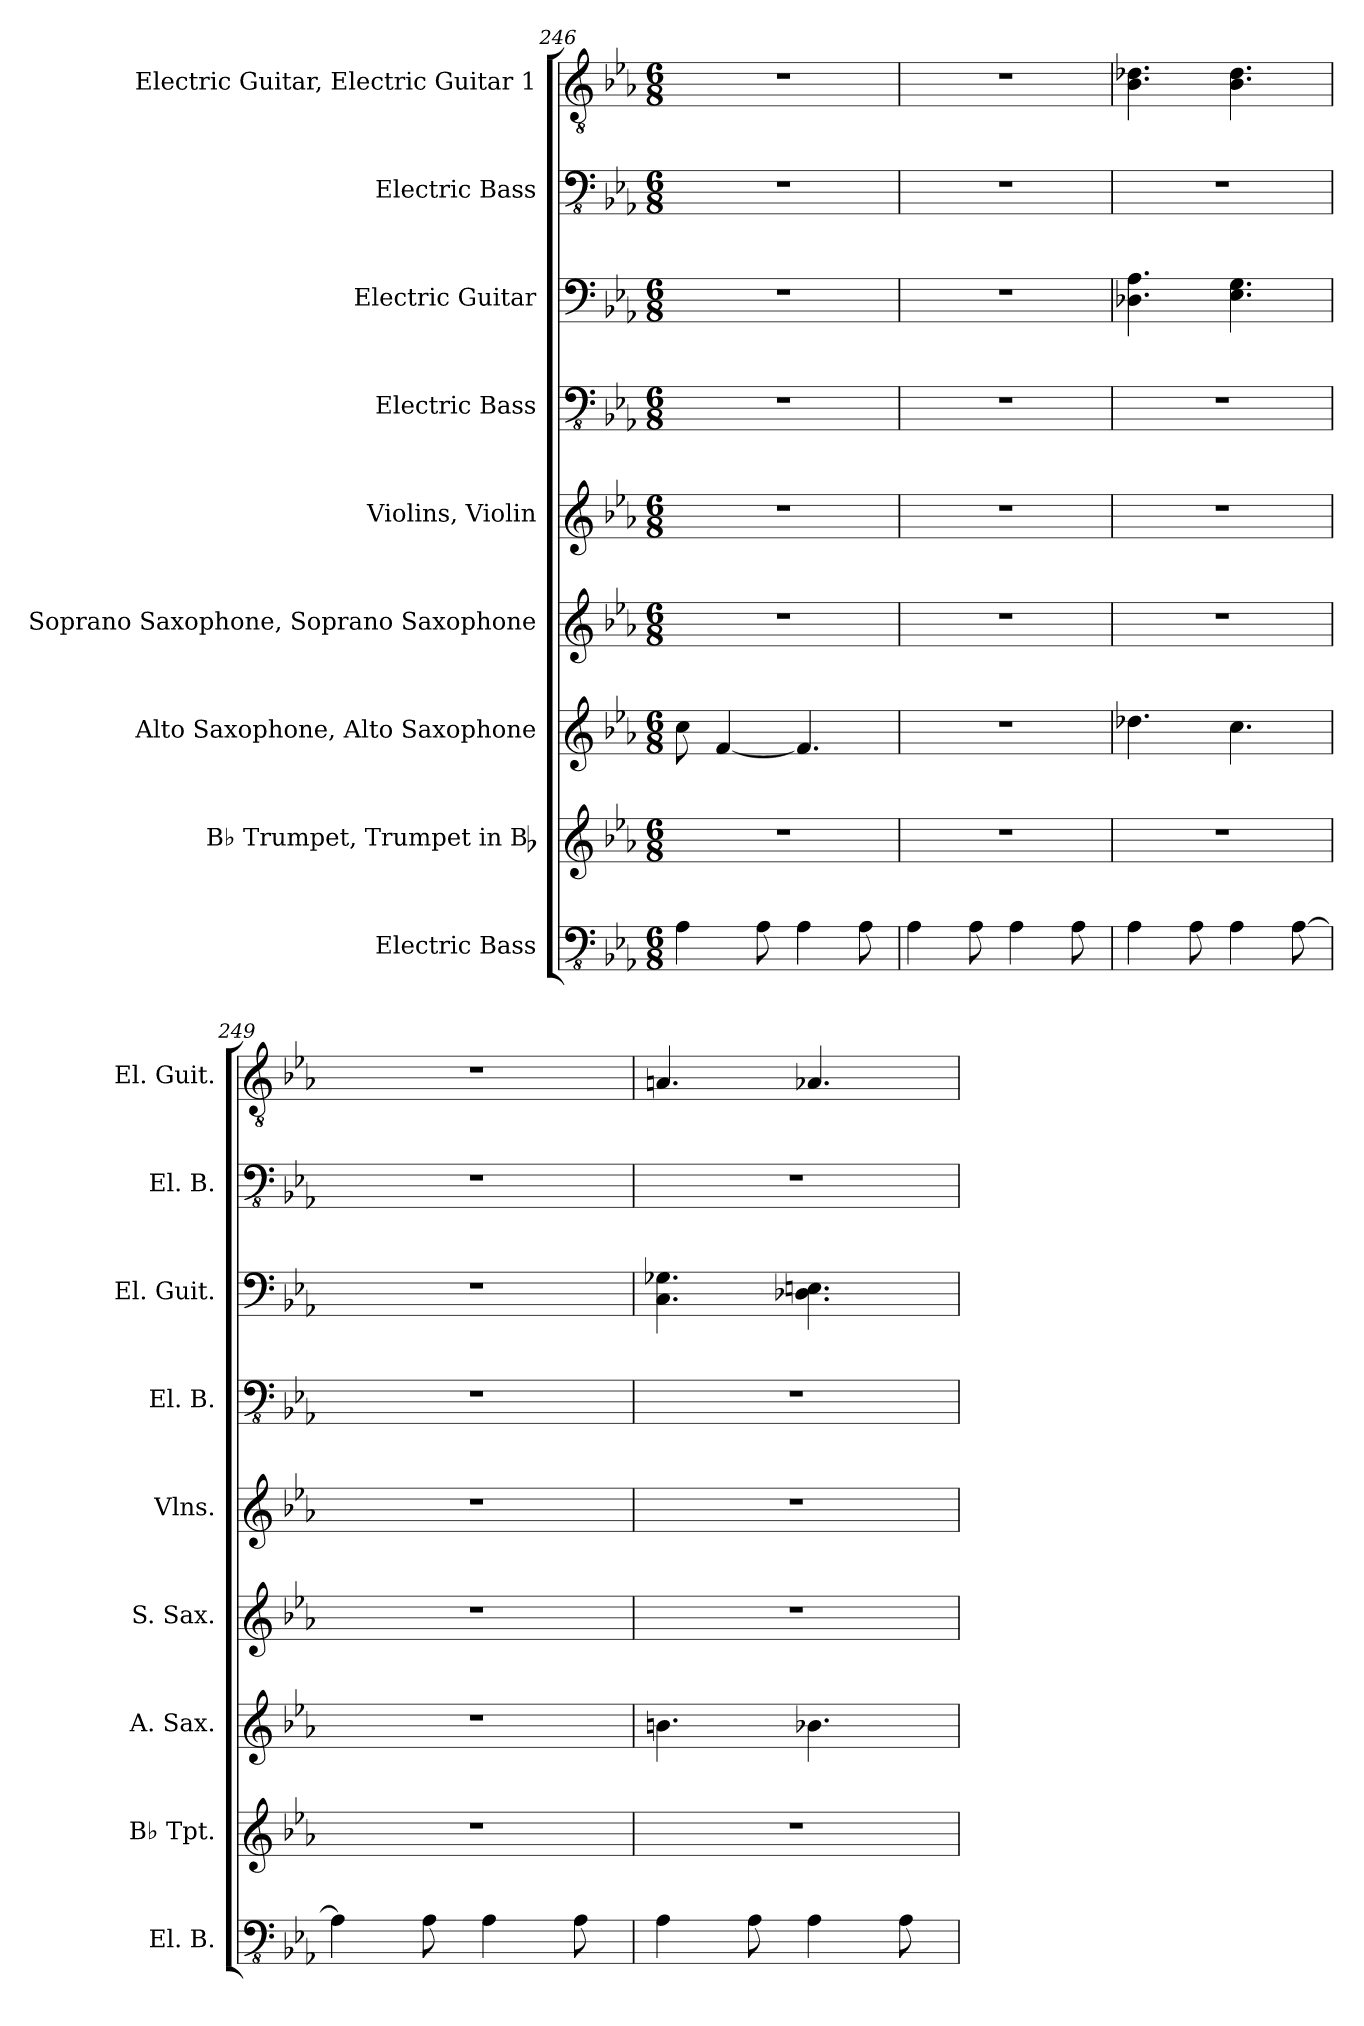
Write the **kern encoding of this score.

**kern	**kern	**kern	**kern	**kern	**kern	**kern	**kern	**kern
*part9	*part8	*part7	*part6	*part5	*part4	*part3	*part2	*part1
*staff9	*staff8	*staff7	*staff6	*staff5	*staff4	*staff3	*staff2	*staff1
*I"Electric Bass	*I"B♭ Trumpet, Trumpet in Bb	*I"Alto Saxophone, Alto Saxophone	*I"Soprano Saxophone, Soprano Saxophone	*I"Violins, Violin	*I"Electric Bass	*I"Electric Guitar	*I"Electric Bass	*I"Electric Guitar, Electric Guitar 1
*I'El. B.	*I'B♭ Tpt.	*I'A. Sax.	*I'S. Sax.	*I'Vlns.	*I'El. B.	*I'El. Guit.	*I'El. B.	*I'El. Guit.
*clefFv4	*clefG2	*clefG2	*clefG2	*clefG2	*clefFv4	*clefF4	*clefFv4	*clefGv2
*	*ITrd1c2	*ITrd5c9	*ITrd1c2	*	*	*	*	*
*k[b-e-a-]	*k[b-e-a-d-g-]	*k[b-e-a-d-g-c-]	*k[b-e-a-d-g-]	*k[b-e-a-]	*k[b-e-a-]	*k[b-e-a-]	*k[b-e-a-]	*k[b-e-a-]
*M6/8	*M6/8	*M6/8	*M6/8	*M6/8	*M6/8	*M6/8	*M6/8	*M6/8
=246	=246	=246	=246	=246	=246	=246	=246	=246
4AA-\	2.r	8e-\	2.r	2.r	2.r	2.r	2.r	2.r
.	.	[4A-/	.	.	.	.	.	.
8AA-\	.	.	.	.	.	.	.	.
4AA-\	.	4.A-/]	.	.	.	.	.	.
8AA-\	.	.	.	.	.	.	.	.
=247	=247	=247	=247	=247	=247	=247	=247	=247
4AA-\	2.r	2.r	2.r	2.r	2.r	2.r	2.r	2.r
8AA-\	.	.	.	.	.	.	.	.
4AA-\	.	.	.	.	.	.	.	.
8AA-\	.	.	.	.	.	.	.	.
=248	=248	=248	=248	=248	=248	=248	=248	=248
4AA-\	2.r	4.f-X\	2.r	2.r	2.r	4.D-X\ 4.A-\	2.r	4.B-\ 4.d-X\
8AA-\	.	.	.	.	.	.	.	.
4AA-\	.	4.e-\	.	.	.	4.E-\ 4.G\	.	4.B-\ 4.d-\
[8AA-\	.	.	.	.	.	.	.	.
=249	=249	=249	=249	=249	=249	=249	=249	=249
4AA-\]	2.r	2.r	2.r	2.r	2.r	2.r	2.r	2.r
8AA-\	.	.	.	.	.	.	.	.
4AA-\	.	.	.	.	.	.	.	.
8AA-\	.	.	.	.	.	.	.	.
=250	=250	=250	=250	=250	=250	=250	=250	=250
4AA-\	2.r	4.dn\	2.r	2.r	2.r	4.C\ 4.G-X\	2.r	4.An/
8AA-\	.	.	.	.	.	.	.	.
4AA-\	.	4.d-X\	.	.	.	4.D-X\ 4.En\	.	4.A-X/
8AA-\	.	.	.	.	.	.	.	.
=	=	=	=	=	=	=	=	=
*-	*-	*-	*-	*-	*-	*-	*-	*-
